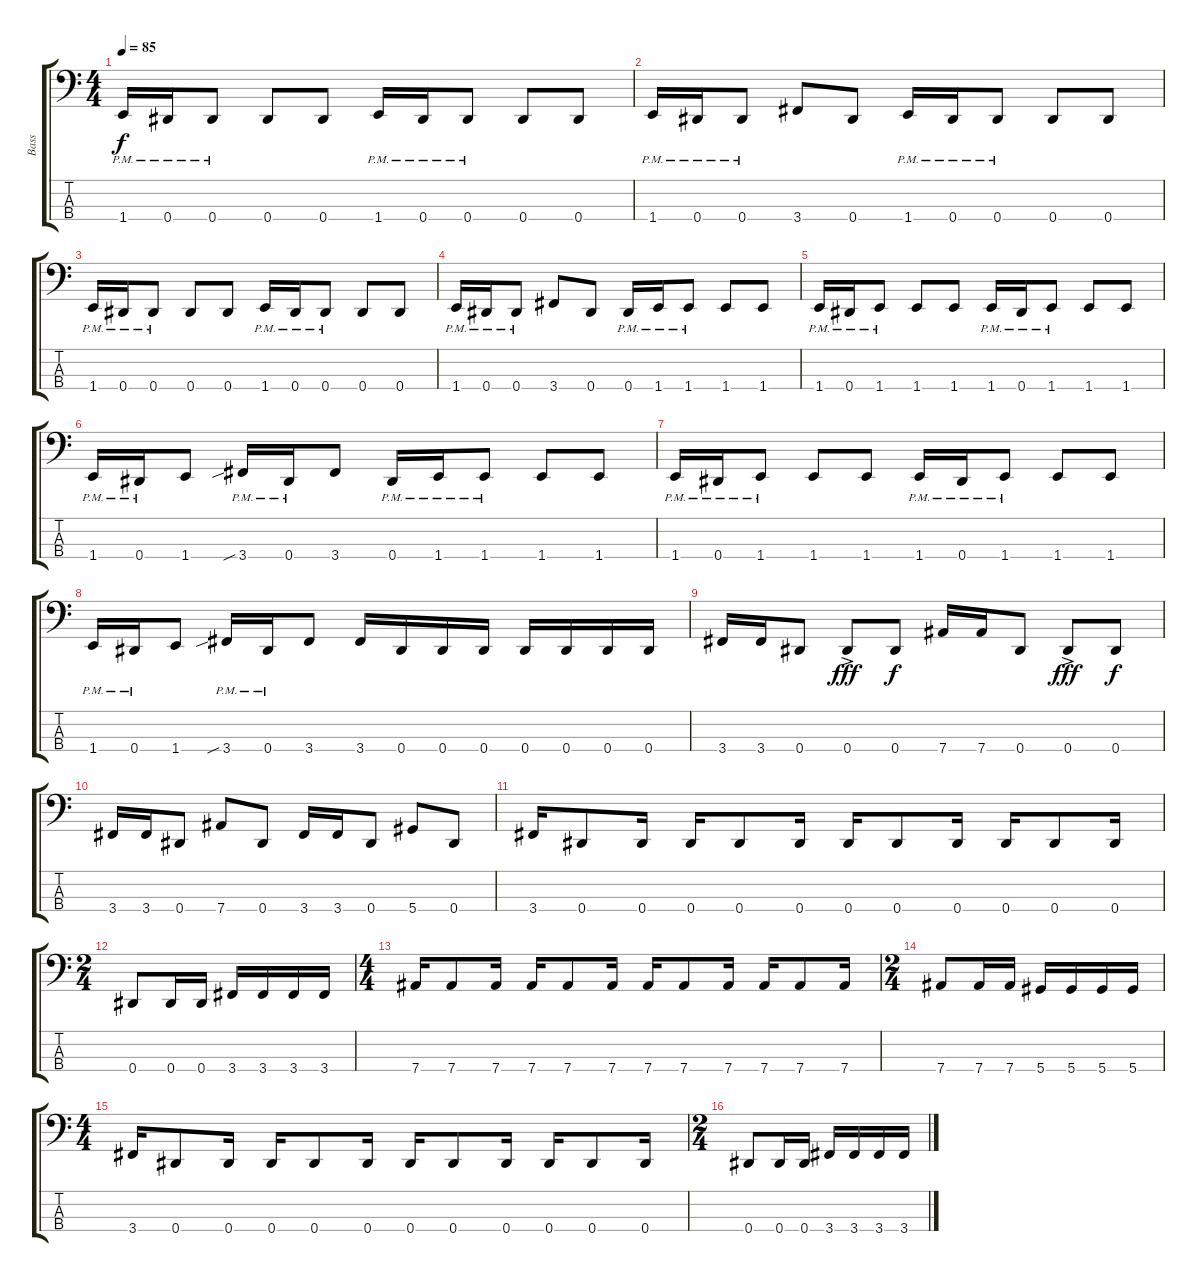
\track ("Bass" "Bass") {instrument electricbasspick}
\staff {score tabs}
\tuning (Gb2 Db2 Ab1 Eb1) {hide}
\ts (4 4)
\tempo 85
\clef f4
\ks c
1.4{pm}.16{dy f} 0.4{pm}.16 0.4{pm}.8 0.4.8 0.4.8 1.4{pm}.16 0.4{pm}.16 0.4{pm}.8 0.4.8 0.4.8 |
1.4{pm}.16 0.4{pm}.16 0.4{pm}.8 3.4.8 0.4.8 1.4{pm}.16 0.4{pm}.16 0.4{pm}.8 0.4.8 0.4.8 |
1.4{pm}.16 0.4{pm}.16 0.4{pm}.8 0.4.8 0.4.8 1.4{pm}.16 0.4{pm}.16 0.4{pm}.8 0.4.8 0.4.8 |
1.4{pm}.16 0.4{pm}.16 0.4{pm}.8 3.4.8 0.4.8 0.4{pm}.16 1.4{pm}.16 1.4{pm}.8 1.4.8 1.4.8 |
1.4{pm}.16 0.4{pm}.16 1.4{pm}.8 1.4.8 1.4.8 1.4{pm}.16 0.4{pm}.16 1.4{pm}.8 1.4.8 1.4.8 |
1.4{pm}.16 0.4{pm}.16 1.4.8 3.4{sib pm}.16 0.4{pm}.16 3.4.8 0.4{pm}.16 1.4{pm}.16 1.4{pm}.8 1.4.8 1.4.8 |
1.4{pm}.16 0.4{pm}.16 1.4{pm}.8 1.4.8 1.4.8 1.4{pm}.16 0.4{pm}.16 1.4{pm}.8 1.4.8 1.4.8 |
1.4{pm}.16 0.4{pm}.16 1.4.8 3.4{sib pm}.16 0.4{pm}.16 3.4.8 3.4.16 0.4.16 0.4.16 0.4.16 0.4.16 0.4.16 0.4.16 0.4.16 |
3.4.16 3.4.16 0.4.8 0.4{ac}.8{dy fff} 0.4.8{dy f} 7.4.16 7.4.16 0.4.8 0.4{ac}.8{dy fff} 0.4.8{dy f} |
3.4.16 3.4.16 0.4.8 7.4.8 0.4.8 3.4.16 3.4.16 0.4.8 5.4.8 0.4.8 |
3.4.16 0.4.8 0.4.16 0.4.16 0.4.8 0.4.16 0.4.16 0.4.8 0.4.16 0.4.16 0.4.8 0.4.16 |
\ts (2 4)
0.4.8 0.4.16 0.4.16 3.4.16 3.4.16 3.4.16 3.4.16 |
\ts (4 4)
7.4.16 7.4.8 7.4.16 7.4.16 7.4.8 7.4.16 7.4.16 7.4.8 7.4.16 7.4.16 7.4.8 7.4.16 |
\ts (2 4)
7.4.8 7.4.16 7.4.16 5.4.16 5.4.16 5.4.16 5.4.16 |
\ts (4 4)
3.4.16 0.4.8 0.4.16 0.4.16 0.4.8 0.4.16 0.4.16 0.4.8 0.4.16 0.4.16 0.4.8 0.4.16 |
\ts (2 4)
0.4.8 0.4.16 0.4.16 3.4.16 3.4.16 3.4.16 3.4.16
